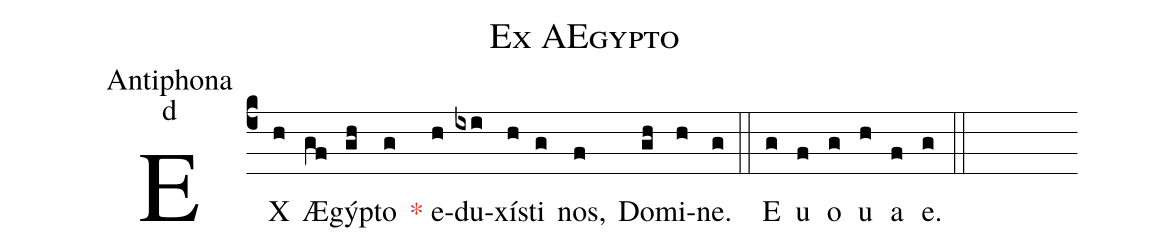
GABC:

name:Ex AEgypto ;
office-part:Antiphona;
mode:d;
%%
(c4) EX(h) Æ(gf)gýp(gh)to(g) <c>*</c> e(h)du(ixi)xí(h)sti(g) nos,(f) Do(gh)mi(h)ne.(g) (::) E(g) u(f) o(g) u(h) a(f) e.(g) (::)
